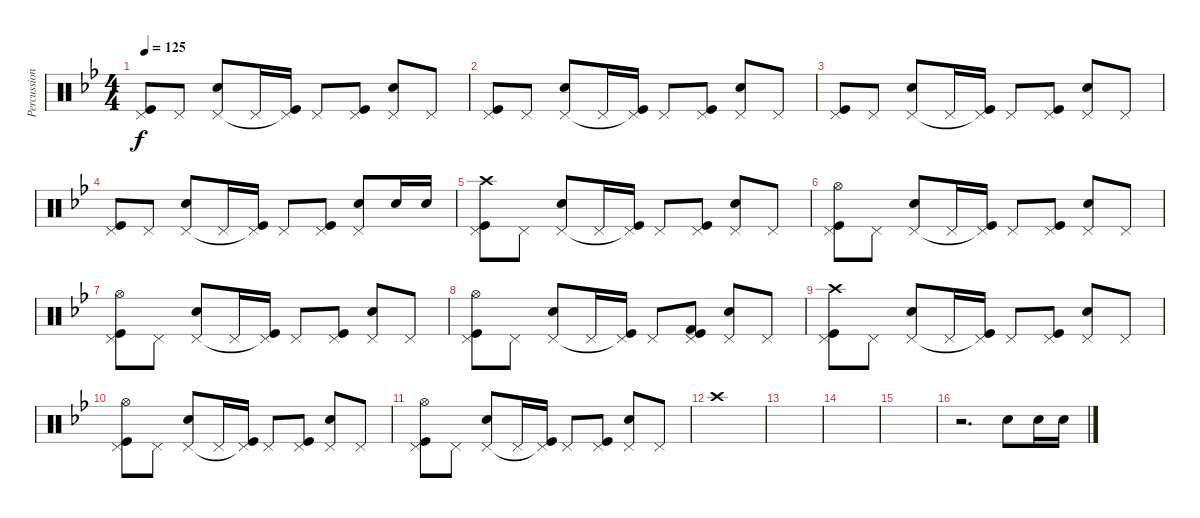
\track ("Percussion" "Percussion") {instrument percussion}
\staff {score}
\articulation defaults
\ts (4 4)
\tempo 125
\clef neutral
\ks bb
("Kick (hit)" "Pedal Hi-Hat (hit)").8{dy f} "Pedal Hi-Hat (hit)".8 ("Snare (hit) 2" "Pedal Hi-Hat (hit)").8 "Pedal Hi-Hat (hit)".16 ("Kick (hit)" "Pedal Hi-Hat (hit)"{t}).16 "Pedal Hi-Hat (hit)".8 ("Kick (hit)" "Pedal Hi-Hat (hit)").8 ("Snare (hit) 2" "Pedal Hi-Hat (hit)").8 "Pedal Hi-Hat (hit)".8 |
("Kick (hit)" "Pedal Hi-Hat (hit)").8 "Pedal Hi-Hat (hit)".8 ("Snare (hit) 2" "Pedal Hi-Hat (hit)").8 "Pedal Hi-Hat (hit)".16 ("Kick (hit)" "Pedal Hi-Hat (hit)"{t}).16 "Pedal Hi-Hat (hit)".8 ("Kick (hit)" "Pedal Hi-Hat (hit)").8 ("Snare (hit) 2" "Pedal Hi-Hat (hit)").8 "Pedal Hi-Hat (hit)".8 |
("Kick (hit)" "Pedal Hi-Hat (hit)").8 "Pedal Hi-Hat (hit)".8 ("Snare (hit) 2" "Pedal Hi-Hat (hit)").8 "Pedal Hi-Hat (hit)".16 ("Kick (hit)" "Pedal Hi-Hat (hit)"{t}).16 "Pedal Hi-Hat (hit)".8 ("Kick (hit)" "Pedal Hi-Hat (hit)").8 ("Snare (hit) 2" "Pedal Hi-Hat (hit)").8 "Pedal Hi-Hat (hit)".8 |
("Kick (hit)" "Pedal Hi-Hat (hit)").8 "Pedal Hi-Hat (hit)".8 ("Snare (hit) 2" "Pedal Hi-Hat (hit)").8 "Pedal Hi-Hat (hit)".16 ("Kick (hit)" "Pedal Hi-Hat (hit)"{t}).16 "Pedal Hi-Hat (hit)".8 ("Kick (hit)" "Pedal Hi-Hat (hit)").8 ("Snare (hit) 2" "Pedal Hi-Hat (hit)").8 "Snare (hit) 2".16 "Snare (hit) 2".16 |
("Crash high (hit)" "Kick (hit)" "Pedal Hi-Hat (hit)").8 "Pedal Hi-Hat (hit)".8 ("Snare (hit) 2" "Pedal Hi-Hat (hit)").8 "Pedal Hi-Hat (hit)".16 ("Kick (hit)" "Pedal Hi-Hat (hit)"{t}).16 "Pedal Hi-Hat (hit)".8 ("Kick (hit)" "Pedal Hi-Hat (hit)").8 ("Snare (hit) 2" "Pedal Hi-Hat (hit)").8 "Pedal Hi-Hat (hit)".8 |
("Hi-Hat (open)" "Kick (hit)" "Pedal Hi-Hat (hit)").8 "Pedal Hi-Hat (hit)".8 ("Snare (hit) 2" "Pedal Hi-Hat (hit)").8 "Pedal Hi-Hat (hit)".16 ("Kick (hit)" "Pedal Hi-Hat (hit)"{t}).16 "Pedal Hi-Hat (hit)".8 ("Kick (hit)" "Pedal Hi-Hat (hit)").8 ("Snare (hit) 2" "Pedal Hi-Hat (hit)").8 "Pedal Hi-Hat (hit)".8 |
("Hi-Hat (open)" "Kick (hit)" "Pedal Hi-Hat (hit)").8 "Pedal Hi-Hat (hit)".8 ("Snare (hit) 2" "Pedal Hi-Hat (hit)").8 "Pedal Hi-Hat (hit)".16 ("Kick (hit)" "Pedal Hi-Hat (hit)"{t}).16 "Pedal Hi-Hat (hit)".8 ("Kick (hit)" "Pedal Hi-Hat (hit)").8 ("Snare (hit) 2" "Pedal Hi-Hat (hit)").8 "Pedal Hi-Hat (hit)".8 |
("Hi-Hat (open)" "Kick (hit)" "Pedal Hi-Hat (hit)").8 "Pedal Hi-Hat (hit)".8 ("Snare (hit) 2" "Pedal Hi-Hat (hit)").8 "Pedal Hi-Hat (hit)".16 ("Kick (hit)" "Pedal Hi-Hat (hit)"{t}).16 "Pedal Hi-Hat (hit)".8 ("Kick (hit) 2" "Kick (hit)" "Pedal Hi-Hat (hit)").8 ("Snare (hit) 2" "Pedal Hi-Hat (hit)").8 "Pedal Hi-Hat (hit)".8 |
("Crash high (hit)" "Kick (hit)" "Pedal Hi-Hat (hit)").8 "Pedal Hi-Hat (hit)".8 ("Snare (hit) 2" "Pedal Hi-Hat (hit)").8 "Pedal Hi-Hat (hit)".16 ("Kick (hit)" "Pedal Hi-Hat (hit)"{t}).16 "Pedal Hi-Hat (hit)".8 ("Kick (hit)" "Pedal Hi-Hat (hit)").8 ("Snare (hit) 2" "Pedal Hi-Hat (hit)").8 "Pedal Hi-Hat (hit)".8 |
("Hi-Hat (open)" "Kick (hit)" "Pedal Hi-Hat (hit)").8 "Pedal Hi-Hat (hit)".8 ("Snare (hit) 2" "Pedal Hi-Hat (hit)").8 "Pedal Hi-Hat (hit)".16 ("Kick (hit)" "Pedal Hi-Hat (hit)"{t}).16 "Pedal Hi-Hat (hit)".8 ("Kick (hit)" "Pedal Hi-Hat (hit)").8 ("Snare (hit) 2" "Pedal Hi-Hat (hit)").8 "Pedal Hi-Hat (hit)".8 |
("Hi-Hat (open)" "Kick (hit)" "Pedal Hi-Hat (hit)").8 "Pedal Hi-Hat (hit)".8 ("Snare (hit) 2" "Pedal Hi-Hat (hit)").8 "Pedal Hi-Hat (hit)".16 ("Kick (hit)" "Pedal Hi-Hat (hit)"{t}).16 "Pedal Hi-Hat (hit)".8 ("Kick (hit)" "Pedal Hi-Hat (hit)").8 ("Snare (hit) 2" "Pedal Hi-Hat (hit)").8 "Pedal Hi-Hat (hit)".8 |
"Crash high (hit)".1 |
|
|
|
r.2{d} "Snare (hit) 2".8 "Snare (hit) 2".16 "Snare (hit) 2".16
